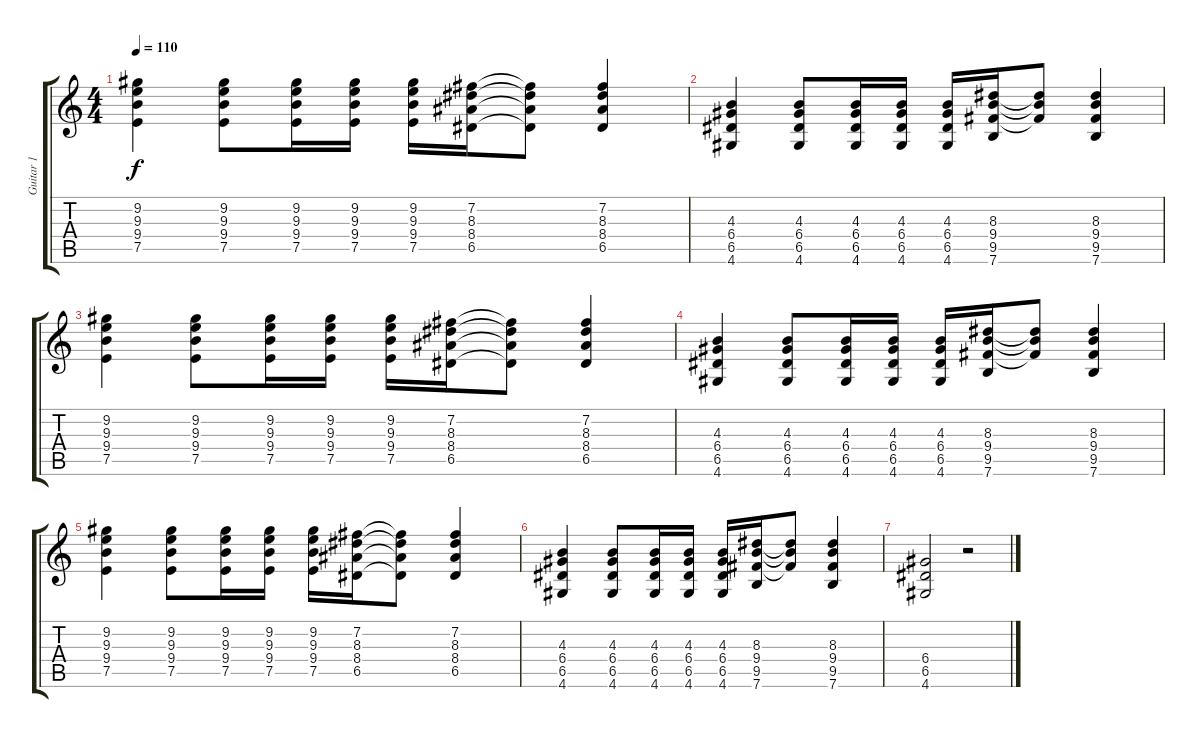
\track ("Guitar 1" "Guitar 1") {instrument overdrivenguitar}
\staff {score tabs}
\tuning (E4 B3 G3 D3 A2 E2) {hide}
\ts (4 4)
\tempo 110
\clef g2
\ks c
(9.2 9.3 9.4 7.5).4{dy f} (9.2 9.3 9.4 7.5).8 (9.2 9.3 9.4 7.5).16 (9.2 9.3 9.4 7.5).16 (9.2 9.3 9.4 7.5).16 (7.2 8.3 8.4 6.5).16 (7.2{t} 8.3{t} 8.4{t} 6.5{t}).8 (7.2 8.3 8.4 6.5).4 |
(4.3 6.4 6.5 4.6).4 (4.3 6.4 6.5 4.6).8 (4.3 6.4 6.5 4.6).16 (4.3 6.4 6.5 4.6).16 (4.3 6.4 6.5 4.6).16 (8.3 9.4 9.5 7.6).16 (8.3{t} 9.4{t} 9.5{t}).8 (8.3 9.4 9.5 7.6).4 |
(9.2 9.3 9.4 7.5).4 (9.2 9.3 9.4 7.5).8 (9.2 9.3 9.4 7.5).16 (9.2 9.3 9.4 7.5).16 (9.2 9.3 9.4 7.5).16 (7.2 8.3 8.4 6.5).16 (7.2{t} 8.3{t} 8.4{t} 6.5{t}).8 (7.2 8.3 8.4 6.5).4 |
(4.3 6.4 6.5 4.6).4 (4.3 6.4 6.5 4.6).8 (4.3 6.4 6.5 4.6).16 (4.3 6.4 6.5 4.6).16 (4.3 6.4 6.5 4.6).16 (8.3 9.4 9.5 7.6).16 (8.3{t} 9.4{t} 9.5{t}).8 (8.3 9.4 9.5 7.6).4 |
(9.2 9.3 9.4 7.5).4 (9.2 9.3 9.4 7.5).8 (9.2 9.3 9.4 7.5).16 (9.2 9.3 9.4 7.5).16 (9.2 9.3 9.4 7.5).16 (7.2 8.3 8.4 6.5).16 (7.2{t} 8.3{t} 8.4{t} 6.5{t}).8 (7.2 8.3 8.4 6.5).4 |
(4.3 6.4 6.5 4.6).4 (4.3 6.4 6.5 4.6).8 (4.3 6.4 6.5 4.6).16 (4.3 6.4 6.5 4.6).16 (4.3 6.4 6.5 4.6).16 (8.3 9.4 9.5 7.6).16 (8.3{t} 9.4{t} 9.5{t}).8 (8.3 9.4 9.5 7.6).4 |
(6.4 6.5 4.6).2{instrument electricguitarclean} r.2
